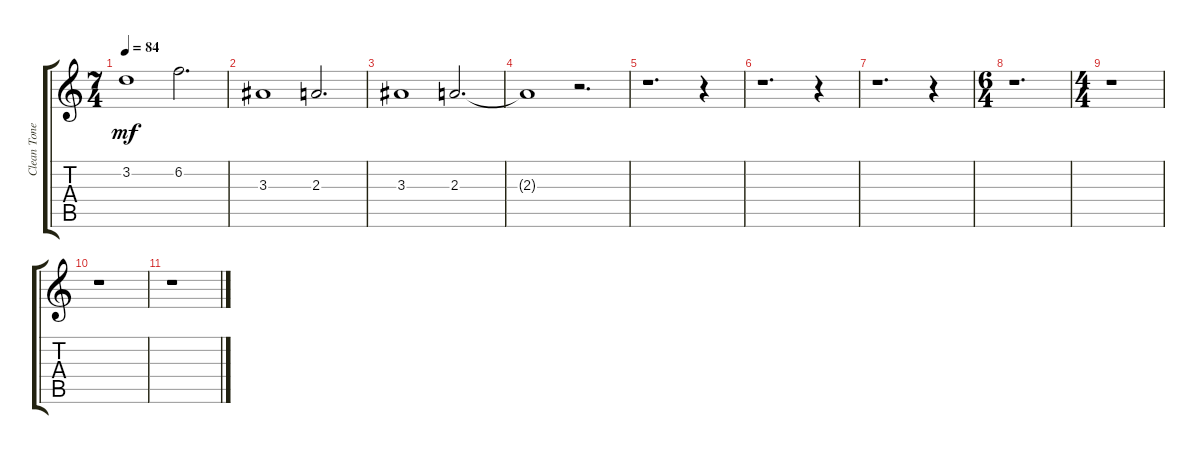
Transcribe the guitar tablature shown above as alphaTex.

\track ("Clean Tone Guitar 2" "Clean Tone") {instrument electricguitarjazz}
\staff {score tabs}
\tuning (E4 B3 G3 D3 A2 E2) {hide}
\ts (7 4)
\tempo 84
\clef g2
\ks c
3.2.1{dy mf} 6.2.2{d} |
3.3.1 2.3.2{d} |
3.3.1 2.3.2{d} |
2.3{t}.1 r.2{d} |
r.1{d} r.4 |
r.1{d} r.4 |
r.1{d} r.4 |
\ts (6 4)
r.1{d} |
\ts (4 4)
r.1 |
r.1 |
r.1
